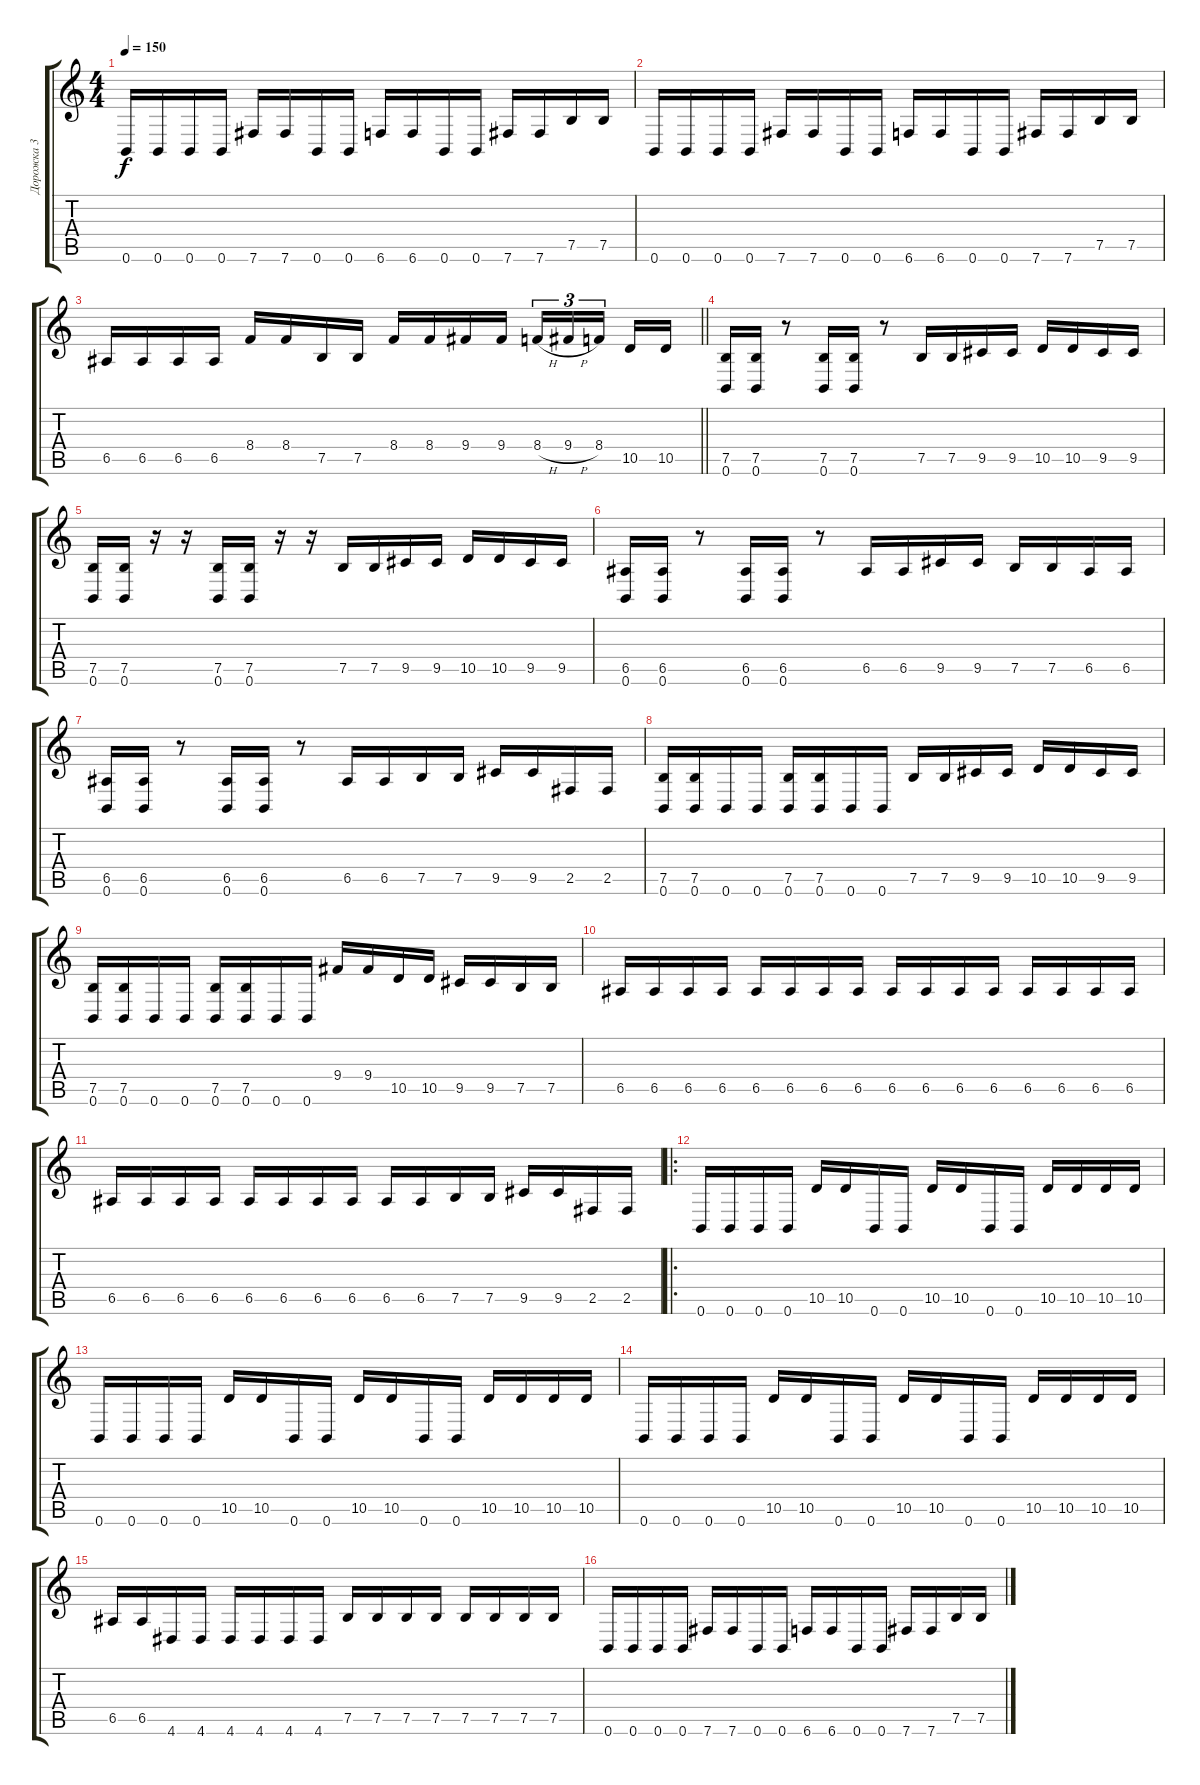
\track ("Дорожка 3" "Дорожка 3") {instrument distortionguitar}
\staff {score tabs}
\tuning (B3 Gb3 D3 A2 E2 B1) {hide}
\ts (4 4)
\tempo 150
\clef g2
\ks c
0.6.16{dy f} 0.6.16 0.6.16 0.6.16 7.6.16 7.6.16 0.6.16 0.6.16 6.6.16 6.6.16 0.6.16 0.6.16 7.6.16 7.6.16 7.5.16 7.5.16 |
0.6.16 0.6.16 0.6.16 0.6.16 7.6.16 7.6.16 0.6.16 0.6.16 6.6.16 6.6.16 0.6.16 0.6.16 7.6.16 7.6.16 7.5.16 7.5.16 |
\barLineRight lightlight
6.5.16 6.5.16 6.5.16 6.5.16 8.4.16 8.4.16 7.5.16 7.5.16 8.4.16 8.4.16 9.4.16 9.4.16 8.4{h}.16{tu (3 2)} 9.4{h}.16{tu (3 2)} 8.4.16{tu (3 2) beam splitsecondary} 10.5.16 10.5.16 |
(7.5 0.6).16 (7.5 0.6).16 r.8 (7.5 0.6).16 (7.5 0.6).16 r.8 7.5.16 7.5.16 9.5.16 9.5.16 10.5.16 10.5.16 9.5.16 9.5.16 |
(7.5 0.6).16 (7.5 0.6).16 r.16 r.16 (7.5 0.6).16 (7.5 0.6).16 r.16 r.16 7.5.16 7.5.16 9.5.16 9.5.16 10.5.16 10.5.16 9.5.16 9.5.16 |
(6.5 0.6).16 (6.5 0.6).16 r.8 (6.5 0.6).16 (6.5 0.6).16 r.8 6.5.16 6.5.16 9.5.16 9.5.16 7.5.16 7.5.16 6.5.16 6.5.16 |
(6.5 0.6).16 (6.5 0.6).16 r.8 (6.5 0.6).16 (6.5 0.6).16 r.8 6.5.16 6.5.16 7.5.16 7.5.16 9.5.16 9.5.16 2.5.16 2.5.16 |
(7.5 0.6).16 (7.5 0.6).16 0.6.16 0.6.16 (7.5 0.6).16 (7.5 0.6).16 0.6.16 0.6.16 7.5.16 7.5.16 9.5.16 9.5.16 10.5.16 10.5.16 9.5.16 9.5.16 |
(7.5 0.6).16 (7.5 0.6).16 0.6.16 0.6.16 (7.5 0.6).16 (7.5 0.6).16 0.6.16 0.6.16 9.4.16 9.4.16 10.5.16 10.5.16 9.5.16 9.5.16 7.5.16 7.5.16 |
6.5.16 6.5.16 6.5.16 6.5.16 6.5.16 6.5.16 6.5.16 6.5.16 6.5.16 6.5.16 6.5.16 6.5.16 6.5.16 6.5.16 6.5.16 6.5.16 |
6.5.16 6.5.16 6.5.16 6.5.16 6.5.16 6.5.16 6.5.16 6.5.16 6.5.16 6.5.16 7.5.16 7.5.16 9.5.16 9.5.16 2.5.16 2.5.16 |
\ro
0.6.16 0.6.16 0.6.16 0.6.16 10.5.16 10.5.16 0.6.16 0.6.16 10.5.16 10.5.16 0.6.16 0.6.16 10.5.16 10.5.16 10.5.16 10.5.16 |
0.6.16 0.6.16 0.6.16 0.6.16 10.5.16 10.5.16 0.6.16 0.6.16 10.5.16 10.5.16 0.6.16 0.6.16 10.5.16 10.5.16 10.5.16 10.5.16 |
0.6.16 0.6.16 0.6.16 0.6.16 10.5.16 10.5.16 0.6.16 0.6.16 10.5.16 10.5.16 0.6.16 0.6.16 10.5.16 10.5.16 10.5.16 10.5.16 |
6.5.16 6.5.16 4.6.16 4.6.16 4.6.16 4.6.16 4.6.16 4.6.16 7.5.16 7.5.16 7.5.16 7.5.16 7.5.16 7.5.16 7.5.16 7.5.16 |
0.6.16 0.6.16 0.6.16 0.6.16 7.6.16 7.6.16 0.6.16 0.6.16 6.6.16 6.6.16 0.6.16 0.6.16 7.6.16 7.6.16 7.5.16 7.5.16
